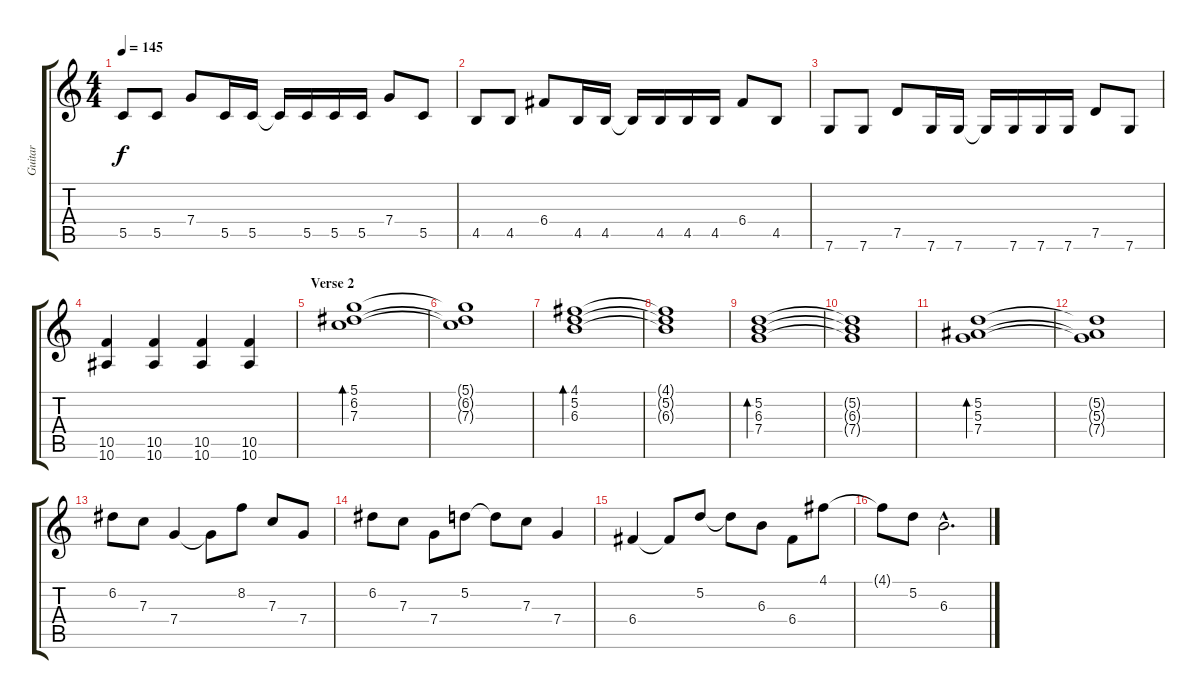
\track ("Guitar" "Guitar") {instrument distortionguitar}
\staff {score tabs}
\tuning (D4 A3 F3 C3 G2 C2) {hide}
\ts (4 4)
\tempo 145
\clef g2
\ks c
5.5.8{dy f} 5.5.8 7.4.8 5.5.16 5.5.16 5.5{t}.16 5.5.16 5.5.16 5.5.16 7.4.8 5.5.8 |
4.5.8 4.5.8 6.4.8 4.5.16 4.5.16 4.5{t}.16 4.5.16 4.5.16 4.5.16 6.4.8 4.5.8 |
7.6.8 7.6.8 7.5.8 7.6.16 7.6.16 7.6{t}.16 7.6.16 7.6.16 7.6.16 7.5.8 7.6.8 |
(10.5 10.6).4 (10.5 10.6).4 (10.5 10.6).4 (10.5 10.6).4 |
\section ("" "Verse 2")
(5.1 6.2 7.3).1{bd 480 instrument acousticguitarsteel} |
(5.1{t} 6.2{t} 7.3{t}).1 |
(4.1 5.2 6.3).1{bd 480} |
(4.1{t} 5.2{t} 6.3{t}).1 |
(5.2 6.3 7.4).1{bd 480} |
(5.2{t} 6.3{t} 7.4{t}).1 |
(5.2 5.3 7.4).1{bd 480} |
(5.2{t} 5.3{t} 7.4{t}).1 |
6.2.8{balance 16} 7.3.8 7.4.4 7.4{t}.8 8.2.8 7.3.8 7.4.8 |
6.2.8 7.3.8 7.4.8 5.2.8 5.2{t}.8 7.3.8 7.4.4 |
6.4.4 6.4{t}.8 5.2.8 5.2{t}.8 6.3.8 6.4.8 4.1.8 |
4.1{t}.8 5.2.8 6.3{hac}.2{d}
